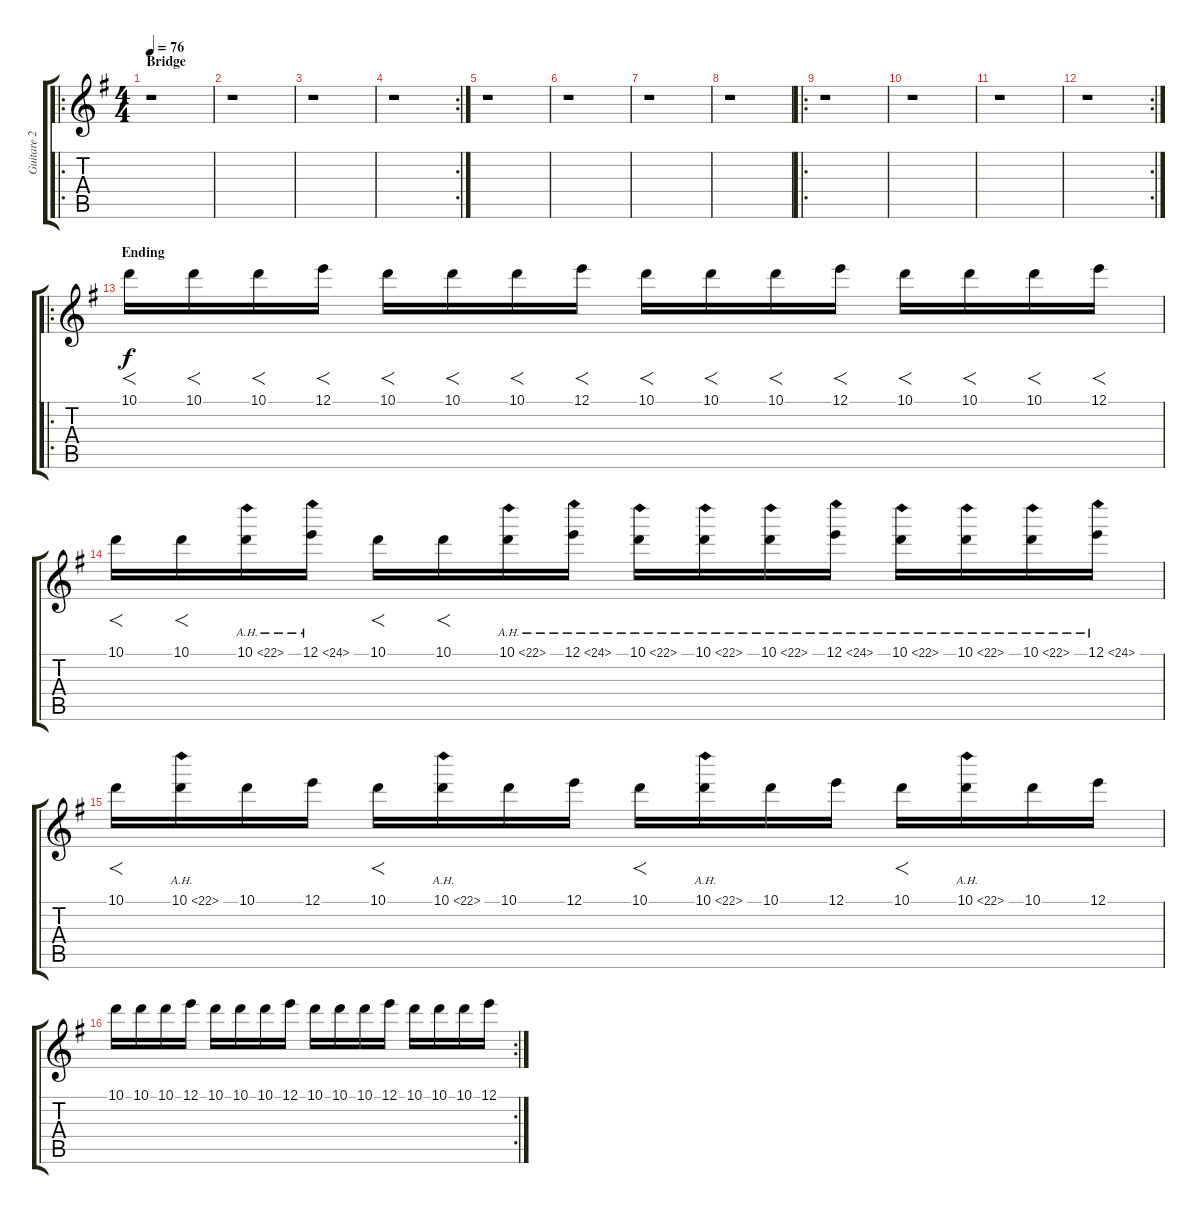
\track ("Guitare 2" "Guitare 2") {instrument overdrivenguitar}
\staff {score tabs}
\tuning (E4 B3 G3 D3 A2 E2) {hide}
\ro
\ts (4 4)
\section ("" "Bridge")
\tempo 76
\clef g2
\ks g
r.1{dy f} |
r.1 |
r.1 |
\rc 2
r.1 |
r.1 |
r.1 |
r.1 |
r.1 |
\ro
r.1 |
r.1 |
r.1 |
\rc 2
r.1 |
\ro
\section ("" "Ending")
10.1.16{f} 10.1.16{f} 10.1.16{f} 12.1.16{f} 10.1.16{f} 10.1.16{f} 10.1.16{f} 12.1.16{f} 10.1.16{f} 10.1.16{f} 10.1.16{f} 12.1.16{f} 10.1.16{f} 10.1.16{f} 10.1.16{f} 12.1.16{f} |
10.1.16{f} 10.1.16{f} 10.1{ah 12}.16 12.1{ah 12}.16 10.1.16{f} 10.1.16{f} 10.1{ah 12}.16 12.1{ah 12}.16 10.1{ah 12}.16 10.1{ah 12}.16 10.1{ah 12}.16 12.1{ah 12}.16 10.1{ah 12}.16 10.1{ah 12}.16 10.1{ah 12}.16 12.1{ah 12}.16 |
10.1.16{f} 10.1{ah 12}.16 10.1.16 12.1.16 10.1.16{f} 10.1{ah 12}.16 10.1.16 12.1.16 10.1.16{f} 10.1{ah 12}.16 10.1.16 12.1.16 10.1.16{f} 10.1{ah 12}.16 10.1.16 12.1.16 |
\rc 2
10.1.16 10.1.16 10.1.16 12.1.16 10.1.16 10.1.16 10.1.16 12.1.16 10.1.16 10.1.16 10.1.16 12.1.16 10.1.16 10.1.16 10.1.16 12.1.16
